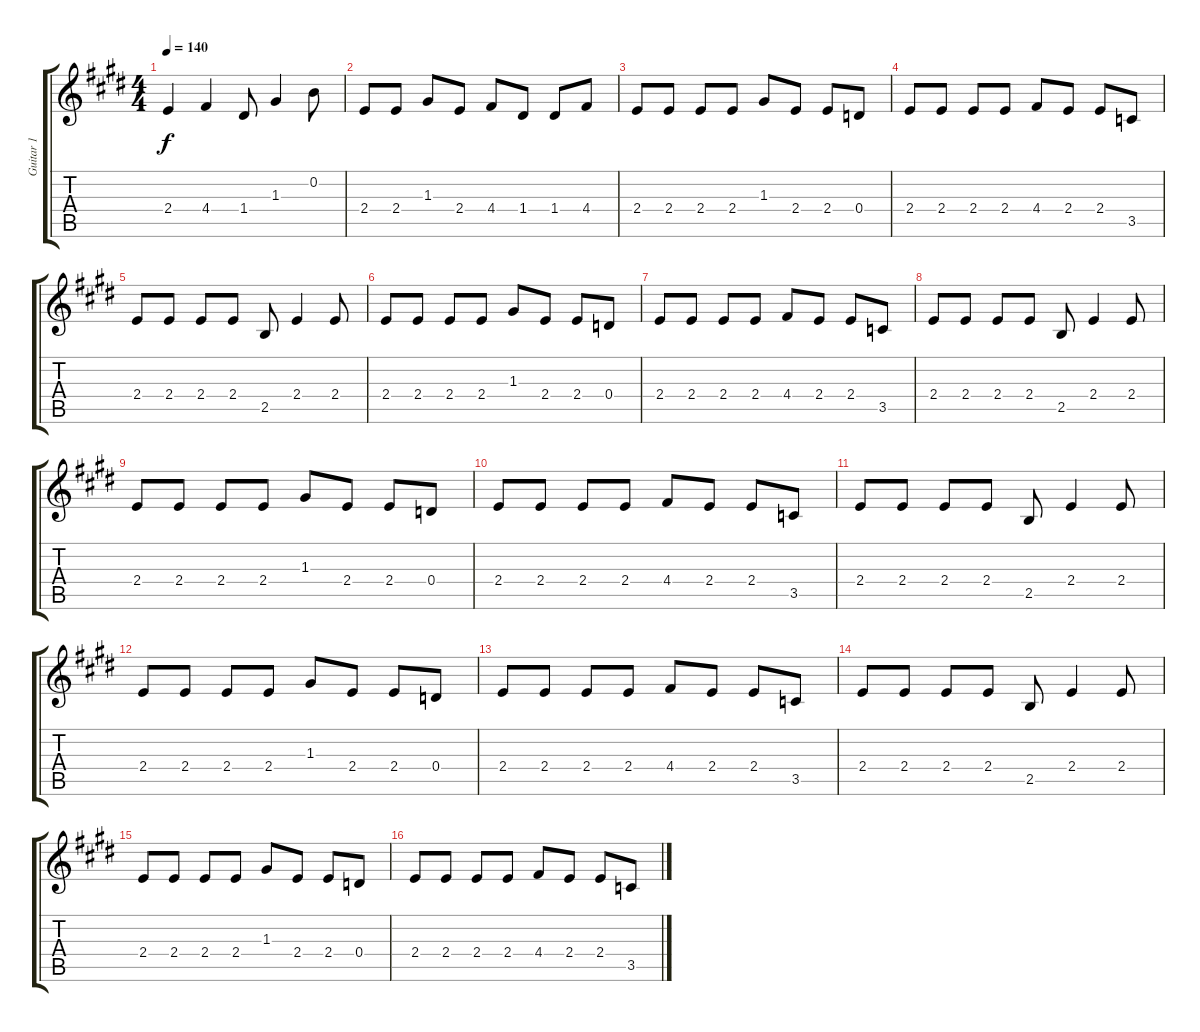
\track ("Guitar 1" "Guitar 1") {instrument acousticguitarsteel}
\staff {score tabs}
\tuning (E4 B3 G3 D3 A2 Eb2) {hide}
\ts (4 4)
\tempo 140
\clef g2
\ks c#minor
2.4.4{dy f} 4.4.4 1.4.8 1.3.4 0.2.8 |
2.4.8 2.4.8 1.3.8 2.4.8 4.4.8 1.4.8 1.4.8 4.4.8 |
2.4.8 2.4.8 2.4.8 2.4.8 1.3.8 2.4.8 2.4.8 0.4.8 |
2.4.8 2.4.8 2.4.8 2.4.8 4.4.8 2.4.8 2.4.8 3.5.8 |
2.4.8 2.4.8 2.4.8 2.4.8 2.5.8 2.4.4 2.4.8 |
2.4.8 2.4.8 2.4.8 2.4.8 1.3.8 2.4.8 2.4.8 0.4.8 |
2.4.8 2.4.8 2.4.8 2.4.8 4.4.8 2.4.8 2.4.8 3.5.8 |
2.4.8 2.4.8 2.4.8 2.4.8 2.5.8 2.4.4 2.4.8 |
2.4.8 2.4.8 2.4.8 2.4.8 1.3.8 2.4.8 2.4.8 0.4.8 |
2.4.8 2.4.8 2.4.8 2.4.8 4.4.8 2.4.8 2.4.8 3.5.8 |
2.4.8 2.4.8 2.4.8 2.4.8 2.5.8 2.4.4 2.4.8 |
2.4.8 2.4.8 2.4.8 2.4.8 1.3.8 2.4.8 2.4.8 0.4.8 |
2.4.8 2.4.8 2.4.8 2.4.8 4.4.8 2.4.8 2.4.8 3.5.8 |
2.4.8 2.4.8 2.4.8 2.4.8 2.5.8 2.4.4 2.4.8 |
2.4.8 2.4.8 2.4.8 2.4.8 1.3.8 2.4.8 2.4.8 0.4.8 |
2.4.8 2.4.8 2.4.8 2.4.8 4.4.8 2.4.8 2.4.8 3.5.8
